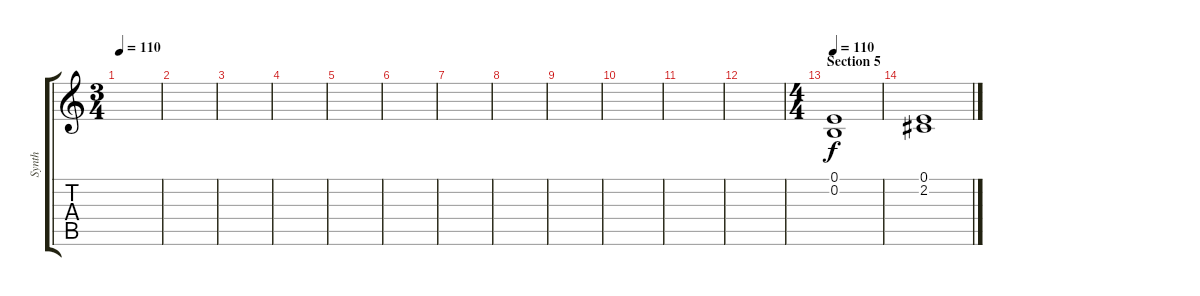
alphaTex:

\track ("Synth" "Synth") {instrument tremolostrings}
\staff {score tabs}
\tuning (E4 B3 G3 D3 A2 E2) {hide}
\ts (3 4)
\tempo 110
\clef g2
\ks c
|
|
|
|
|
|
|
|
|
|
|
|
\ts (4 4)
\section ("" "Section 5")
\tempo 110
(0.1 0.2).1{volume 13 balance 8 instrument pad7halo} |
(0.1 2.2).1
